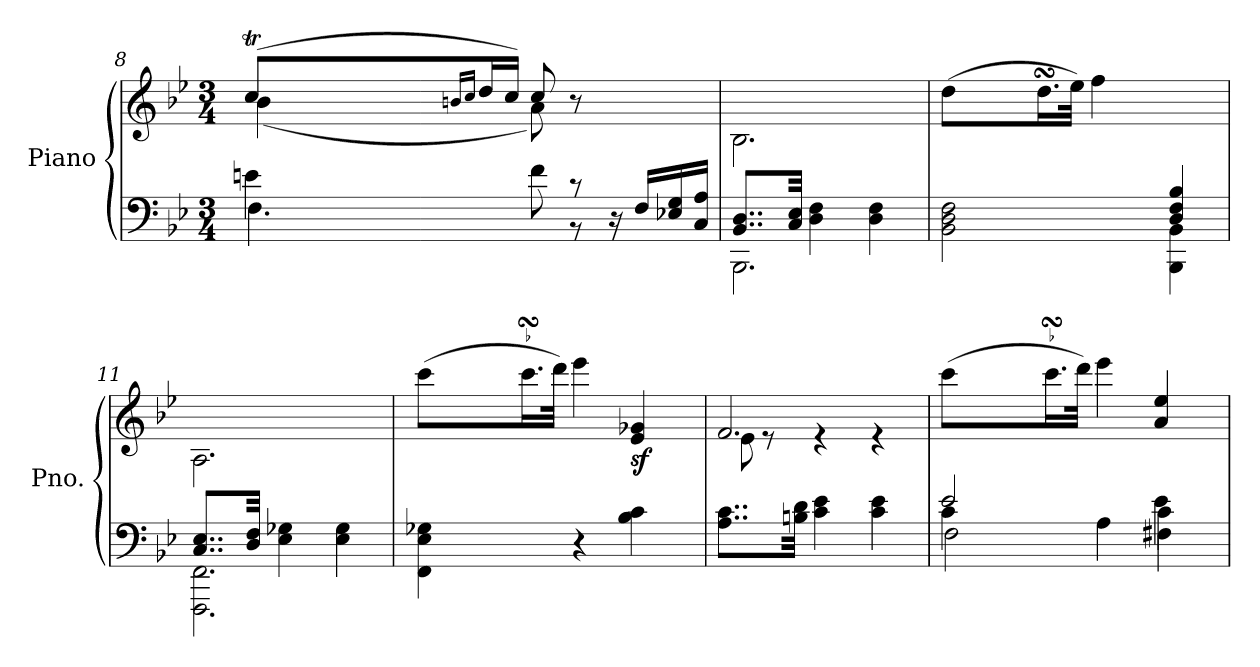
**kern	**kern	**dynam
*part1	*part1	*part1
*staff2	*staff1	*staff1/2
*I"Piano	*	*
*I'Pno.	*	*
!!LO:LB:g=z
*clefF4	*clefG2	*
*k[b-e-]	*k[b-e-]	*
*B-:	*B-:	*
*M3/4	*M3/4	*
=8	=8	=8
*^	*^	*
*	*	*	*^	*
4en\	4.F\	(8ccT/L	(4b-\	64ddyy	.
.	.	.	.	64ccyy	.
.	.	.	.	64ddyy	.
.	.	.	.	64ccyy	.
.	.	.	.	64ddyy	.
.	.	.	.	64ccyy	.
.	.	.	.	64bnyy	.
.	.	.	.	64ccyy	.
.	.	16qbn/LL	.	.	.
.	.	16qcc/JJ	.	.	.
.	.	16dd/L	.	2ryy	.
.	.	16cc/JJ)	.	.	.
8f\	.	8cc/	8a\)	.	.
8rc	8r	8r	4.ryy	.	.
4ryy	16r	4ryy	.	.	.
.	16F/LL	.	.	.	.
.	16E-X/ 16G/	.	.	8ryy	.
.	16C/ 16A/JJ	.	.	.	.
*	*	*v	*v	*v	*
=9	=9	=9	=9
8..BB-/ 8..D/L	2.BBB-\	2.B-\	.
32C/ 32E-/Jkk	.	.	.
4D\ 4F\	.	.	.
4D\ 4F\	.	.	.
=10	=10	=10	=10
*	*	*^	*
2ryy	2BB-\ 2D\ 2F\	(8dd\L	16.ryy	.
*	*	*	*Xtuplet	*
.	.	.	96ee-yy	.
.	.	.	96ddyy	.
.	.	.	96ccyy	.
.	.	16.ddsSsS\L	4ryy	.
.	.	32ee-\JJk)	.	.
.	.	4ff\	.	.
.	.	.	4.ryy	.
4D/ 4F/ 4B-/	4BBB-\ 4BB-\	4ryy	.	.
*	*	*v	*v	*
=11	=11	=11	=11
8..C/ 8..E-/L	2.FFF\ 2.FF\	2.A\	.
32D/ 32F/Jkk	.	.	.
4E-\ 4G-X\	.	.	.
4E-\ 4G-\	.	.	.
*v	*v	*	*
=12	=12	=12
*	*^	*
4FF\ 4E-\ 4G-X\	(8ccc\L	16.ryy	.
.	.	96dddyy	.
.	.	96cccyy	.
.	.	96bbnyy	.
.	16.cccsSSS\L	2ryy	.
.	32ddd\JJk)	.	.
4r	4eee-\	.	.
!	!	!	!LO:DY:b
4B-\ 4c\	4e-/ 4g-X/	.	sf
.	.	8ryy	.
=13	=13	=13	=13
8..A\ 8..c\L	2.f/	8e-\	.
.	.	8re	.
32Bn\ 32d\Jkk	.	.	.
4c\ 4e-\	.	4re	.
4c\ 4e-\	.	4re	.
!!LO:LB:g=z	!!
=14	=14	=14	=14
*^	*	*	*
*	*^	*	*	*
2e-/	4c\	2F\	(8ccc\L	16.ryy	.
.	.	.	.	96dddyy	.
.	.	.	.	96cccyy	.
.	.	.	.	96bbnyy	.
.	.	.	16.cccsSSS\L	2ryy	.
.	.	.	32ddd\JJk)	.	.
.	4A\	.	4eee-\	.	.
4e-\	4c\	4F#X\	4a/ 4ee-/	.	.
.	.	.	.	8ryy	.
*v	*v	*v	*	*	*
*	*v	*v	*
=	=	=
*-	*-	*-
